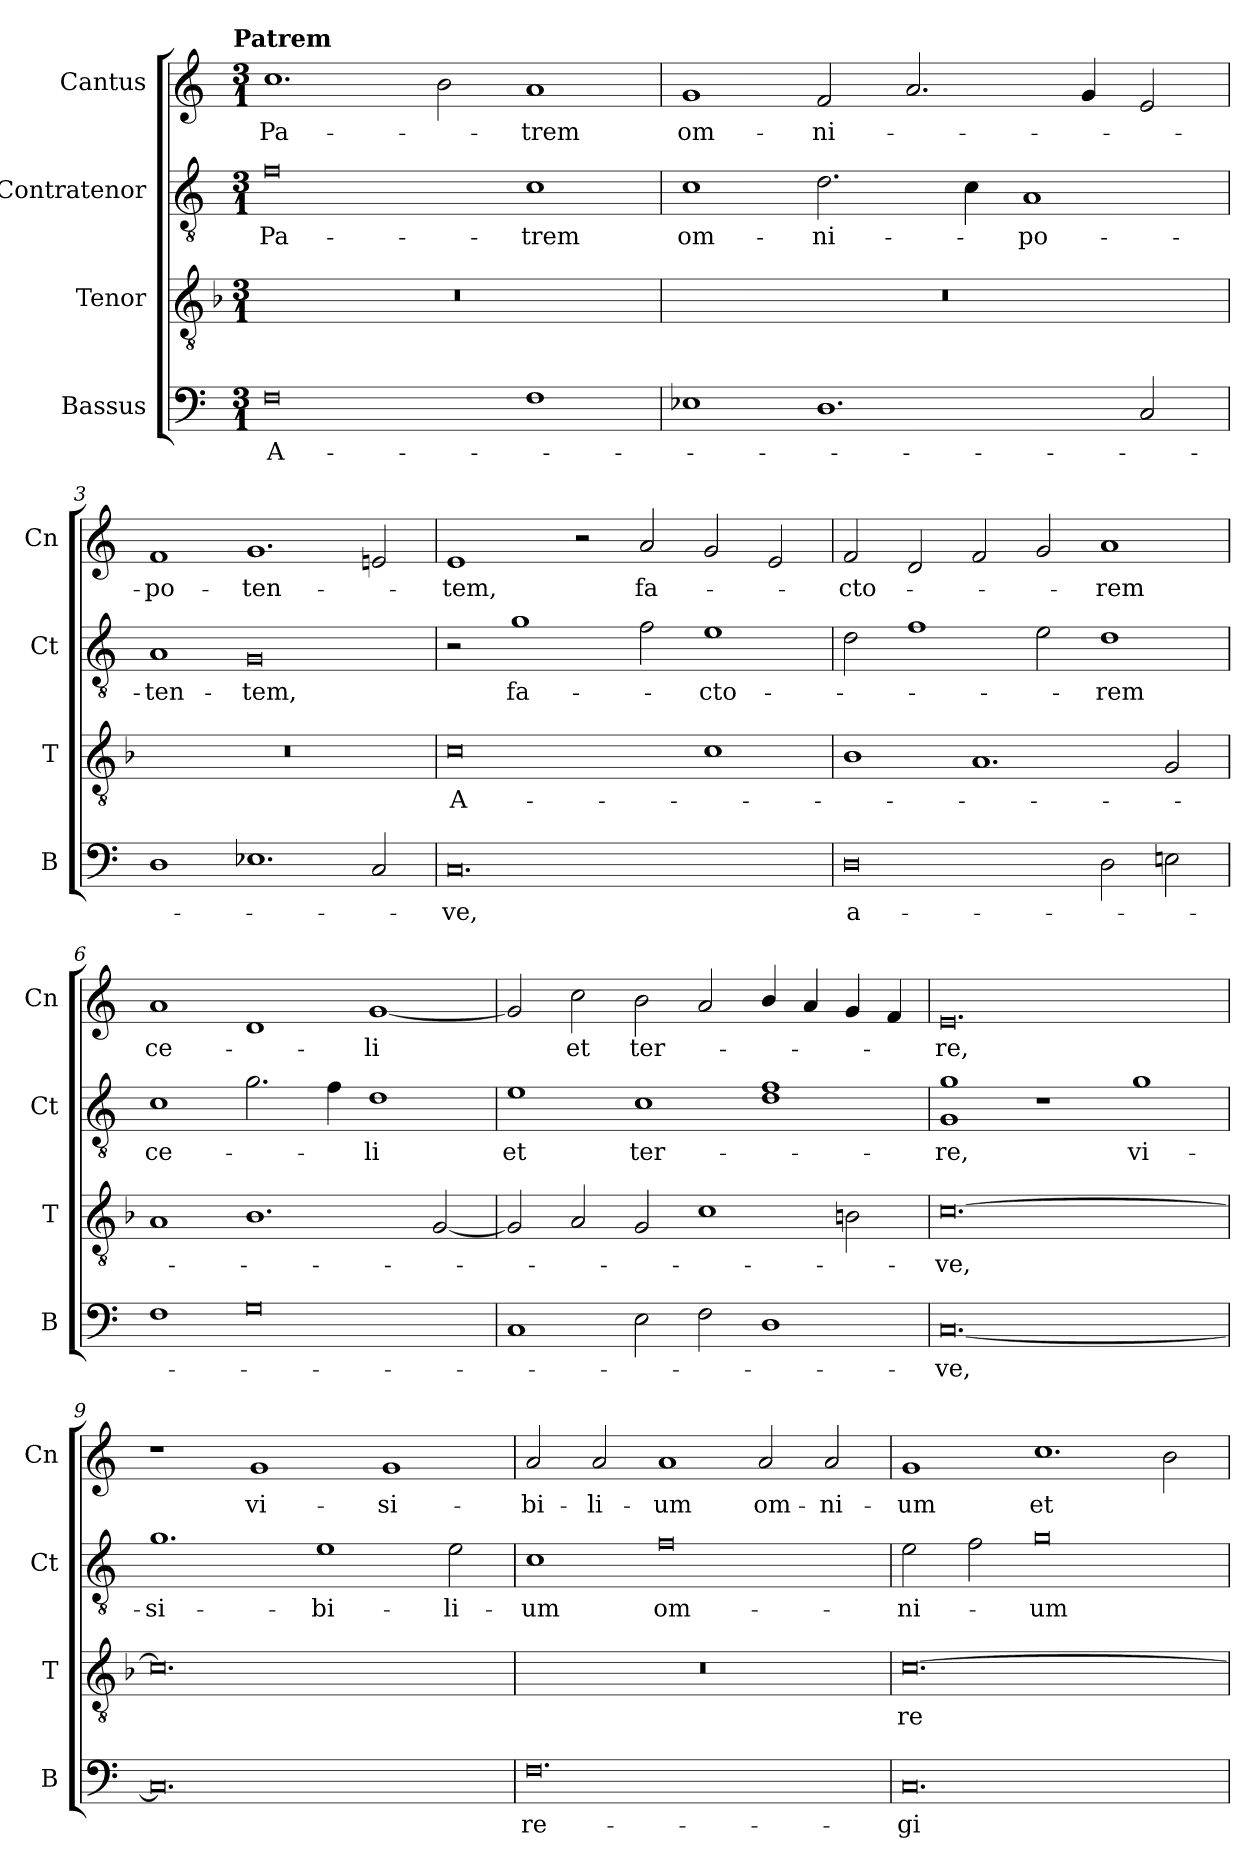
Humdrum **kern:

**kern	**text	**kern	**text	**kern	**text	**kern	**text
*part4	*part4	*part3	*part3	*part2	*part2	*part1	*part1
*staff4	*staff4	*staff3	*staff3	*staff2	*staff2	*staff1	*staff1
*I"Bassus	*	*I"Tenor	*	*I"Contratenor	*	*I"Cantus	*
*I'B	*	*I'T	*	*I'Ct	*	*I'Cn	*
*clefF4	*	*clefGv2	*	*clefGv2	*	*clefG2	*
*k[]	*	*k[b-]	*	*k[]	*	*k[]	*
!!LO:TX:omd:t=Patrem
*M3/1	*	*M3/1	*	*M3/1	*	*M3/1	*
=1	=1	=1	=1	=1	=1	=1	=1
0F	A-	0.r	.	0f	Pa-	1.cc	Pa-
.	.	.	.	.	.	2b\	.
1F	.	.	.	1c	-trem	1a	-trem
=2	=2	=2	=2	=2	=2	=2	=2
1E-X	.	0.r	.	1c	om-	1g	om-
1.D	.	.	.	2.d\	-ni-	2f/	-ni-
.	.	.	.	.	.	2.a/	.
.	.	.	.	4c\	.	.	.
.	.	.	.	1A	-po-	.	.
.	.	.	.	.	.	4g/	.
2C/	.	.	.	.	.	2e/	.
=3	=3	=3	=3	=3	=3	=3	=3
1D	.	0.r	.	1A	-ten-	1f	-po-
1.E-X	.	.	.	0G	-tem,	1.g	-ten-
2C/	.	.	.	.	.	2en/	.
=4	=4	=4	=4	=4	=4	=4	=4
0.C	-ve,	0c	A-	2r	.	1e	-tem,
.	.	.	.	1g	fa-	.	.
.	.	.	.	.	.	2r	.
.	.	.	.	2f\	.	2a/	fa-
.	.	1c	.	1e	-cto-	2g/	.
.	.	.	.	.	.	2e/	.
=5	=5	=5	=5	=5	=5	=5	=5
0D	a-	1B-	.	2d\	.	2f/	-cto-
.	.	.	.	1f	.	2d/	.
.	.	1.A	.	.	.	2f/	.
.	.	.	.	2e\	.	2g/	.
2D\	.	.	.	1d	-rem	1a	-rem
2En\	.	2G/	.	.	.	.	.
=6	=6	=6	=6	=6	=6	=6	=6
1F	.	1A	.	1c	ce-	1a	ce-
0G	.	1.B-	.	2.g\	.	1d	.
.	.	.	.	4f\	.	.	.
.	.	.	.	1d	-li	[1g	-li
.	.	[2G/	.	.	.	.	.
=7	=7	=7	=7	=7	=7	=7	=7
1C	.	2G/]	.	1e	et	2g/]	.
.	.	2A/	.	.	.	2cc\	et
2E\	.	2G/	.	1c	ter-	2b\	ter-
2F\	.	1c	.	.	.	2a/	.
1D	.	.	.	1d 1f	.	4b/	.
.	.	.	.	.	.	4a/	.
.	.	2Bn\	.	.	.	4g/	.
.	.	.	.	.	.	4f/	.
=8	=8	=8	=8	=8	=8	=8	=8
[0.C	-ve,	[0.c	-ve,	1G 1g	-re,	0.e	-re,
.	.	.	.	1r	.	.	.
.	.	.	.	1g	vi-	.	.
=9	=9	=9	=9	=9	=9	=9	=9
0.C]	.	0.c]	.	1.g	-si-	1r	.
.	.	.	.	.	.	1g	vi-
.	.	.	.	1e	-bi-	.	.
.	.	.	.	.	.	1g	-si-
.	.	.	.	2e\	-li-	.	.
=10	=10	=10	=10	=10	=10	=10	=10
0.F	re-	0.r	.	1c	-um	2a/	-bi-
.	.	.	.	.	.	2a/	-li-
.	.	.	.	0f	om-	1a	-um
.	.	.	.	.	.	2a/	om-
.	.	.	.	.	.	2a/	-ni-
=11	=11	=11	=11	=11	=11	=11	=11
0.C	-gi-	[0.c	re-	2e\	-ni-	1g	-um
.	.	.	.	2f\	.	.	.
.	.	.	.	0g	-um	1.cc	et
.	.	.	.	.	.	2b\	.
=	=	=	=	=	=	=	=
*-	*-	*-	*-	*-	*-	*-	*-
